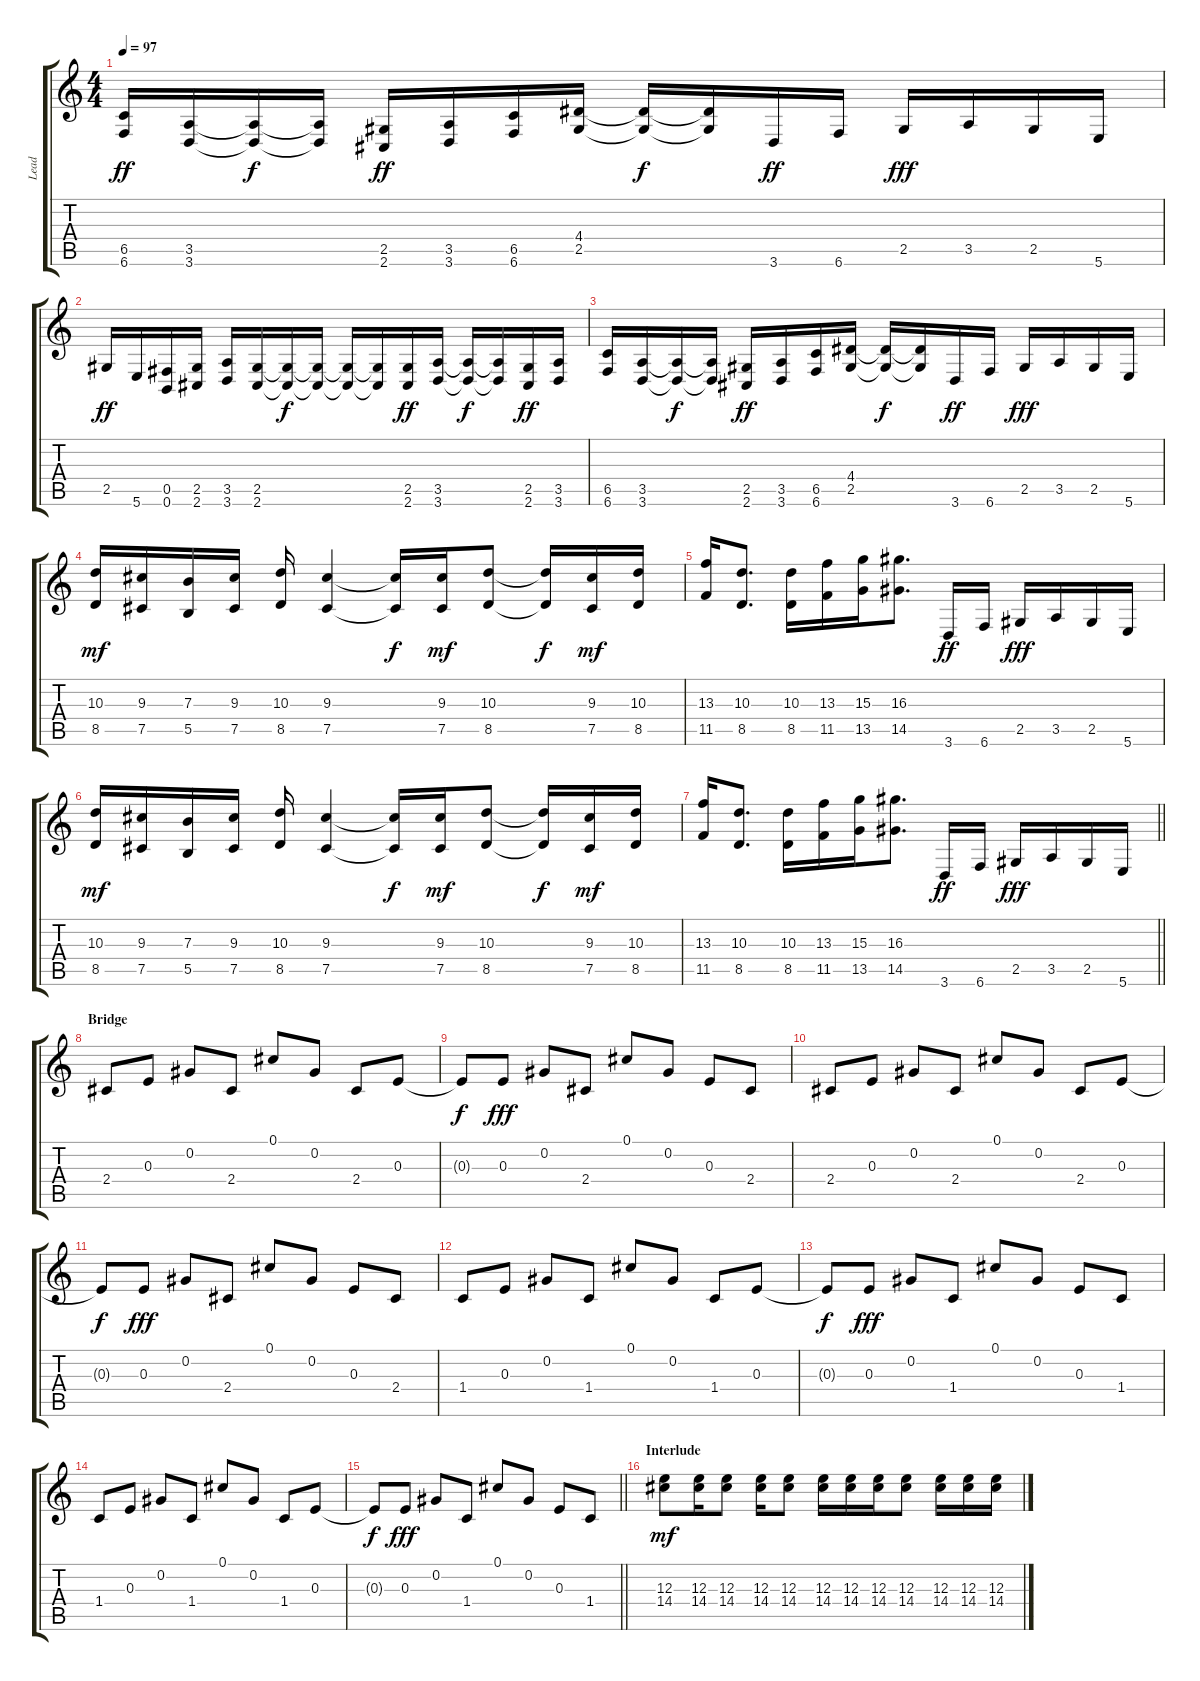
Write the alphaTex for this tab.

\track ("Lead" "Lead") {instrument distortionguitar}
\staff {score tabs}
\tuning (Db4 Ab3 E3 B2 Gb2 B1) {hide}
\ts (4 4)
\tempo 97
\clef g2
\ks c
(6.5 6.6).16{dy ff} (3.5 3.6).16 (3.5{t} 3.6{t}).16{dy f} (3.5{t} 3.6{t}).16 (2.5 2.6).16{dy ff} (3.5 3.6).16 (6.5 6.6).16 (4.4 2.5).16 (4.4{t} 2.5{t}).16{dy f} (4.4{t} 2.5{t}).16 3.6.16{dy ff} 6.6.16 2.5.16{dy fff} 3.5.16 2.5.16 5.6.16 |
2.5.16{dy ff} 5.6.16 (0.5 0.6).16 (2.5 2.6).16 (3.5 3.6).16 (2.5 2.6).16 (2.5{t} 2.6{t}).16{dy f} (2.5{t} 2.6{t}).16 (2.5{t} 2.6{t}).16 (2.5{t} 2.6{t}).16 (2.5 2.6).16{dy ff} (3.5 3.6).16 (3.5{t} 3.6{t}).16{dy f} (3.5{t} 3.6{t}).16 (2.5 2.6).16{dy ff} (3.5 3.6).16 |
(6.5 6.6).16 (3.5 3.6).16 (3.5{t} 3.6{t}).16{dy f} (3.5{t} 3.6{t}).16 (2.5 2.6).16{dy ff} (3.5 3.6).16 (6.5 6.6).16 (4.4 2.5).16 (4.4{t} 2.5{t}).16{dy f} (4.4{t} 2.5{t}).16 3.6.16{dy ff} 6.6.16 2.5.16{dy fff} 3.5.16 2.5.16 5.6.16 |
(10.3 8.5).16{dy mf} (9.3 7.5).16 (7.3 5.5).16 (9.3 7.5).16 (10.3 8.5).16 (9.3 7.5).4 (9.3{t} 7.5{t}).16{dy f} (9.3 7.5).16{dy mf} (10.3 8.5).8 (10.3{t} 8.5{t}).16{dy f} (9.3 7.5).16{dy mf} (10.3 8.5).16 |
(13.3 11.5).16 (10.3 8.5).8{d} (10.3 8.5).16 (13.3 11.5).16 (15.3 13.5).16 (16.3 14.5).8{d} 3.6.16{dy ff} 6.6.16 2.5.16{dy fff} 3.5.16 2.5.16 5.6.16 |
(10.3 8.5).16{dy mf} (9.3 7.5).16 (7.3 5.5).16 (9.3 7.5).16 (10.3 8.5).16 (9.3 7.5).4 (9.3{t} 7.5{t}).16{dy f} (9.3 7.5).16{dy mf} (10.3 8.5).8 (10.3{t} 8.5{t}).16{dy f} (9.3 7.5).16{dy mf} (10.3 8.5).16 |
\barLineRight lightlight
(13.3 11.5).16 (10.3 8.5).8{d} (10.3 8.5).16 (13.3 11.5).16 (15.3 13.5).16 (16.3 14.5).8{d} 3.6.16{dy ff} 6.6.16 2.5.16{dy fff} 3.5.16 2.5.16 5.6.16 |
\section ("" "Bridge")
2.4.8{instrument tremolostrings} 0.3.8 0.2.8 2.4.8 0.1.8 0.2.8 2.4.8 0.3.8 |
0.3{t}.8{dy f} 0.3.8{dy fff} 0.2.8 2.4.8 0.1.8 0.2.8 0.3.8 2.4.8 |
2.4.8{instrument tremolostrings} 0.3.8 0.2.8 2.4.8 0.1.8 0.2.8 2.4.8 0.3.8 |
0.3{t}.8{dy f} 0.3.8{dy fff} 0.2.8 2.4.8 0.1.8 0.2.8 0.3.8 2.4.8 |
1.4.8{instrument tremolostrings} 0.3.8 0.2.8 1.4.8 0.1.8 0.2.8 1.4.8 0.3.8 |
0.3{t}.8{dy f} 0.3.8{dy fff} 0.2.8 1.4.8 0.1.8 0.2.8 0.3.8 1.4.8 |
1.4.8{instrument tremolostrings} 0.3.8 0.2.8 1.4.8 0.1.8 0.2.8 1.4.8 0.3.8 |
\barLineRight lightlight
0.3{t}.8{dy f} 0.3.8{dy fff} 0.2.8 1.4.8 0.1.8 0.2.8 0.3.8 1.4.8 |
\section ("" "Interlude")
(12.3 14.4).8{dy mf instrument electricguitarjazz} (12.3 14.4).16 (12.3 14.4).8 (12.3 14.4).16 (12.3 14.4).8 (12.3 14.4).16 (12.3 14.4).16 (12.3 14.4).16 (12.3 14.4).8 (12.3 14.4).16 (12.3 14.4).16 (12.3 14.4).16
